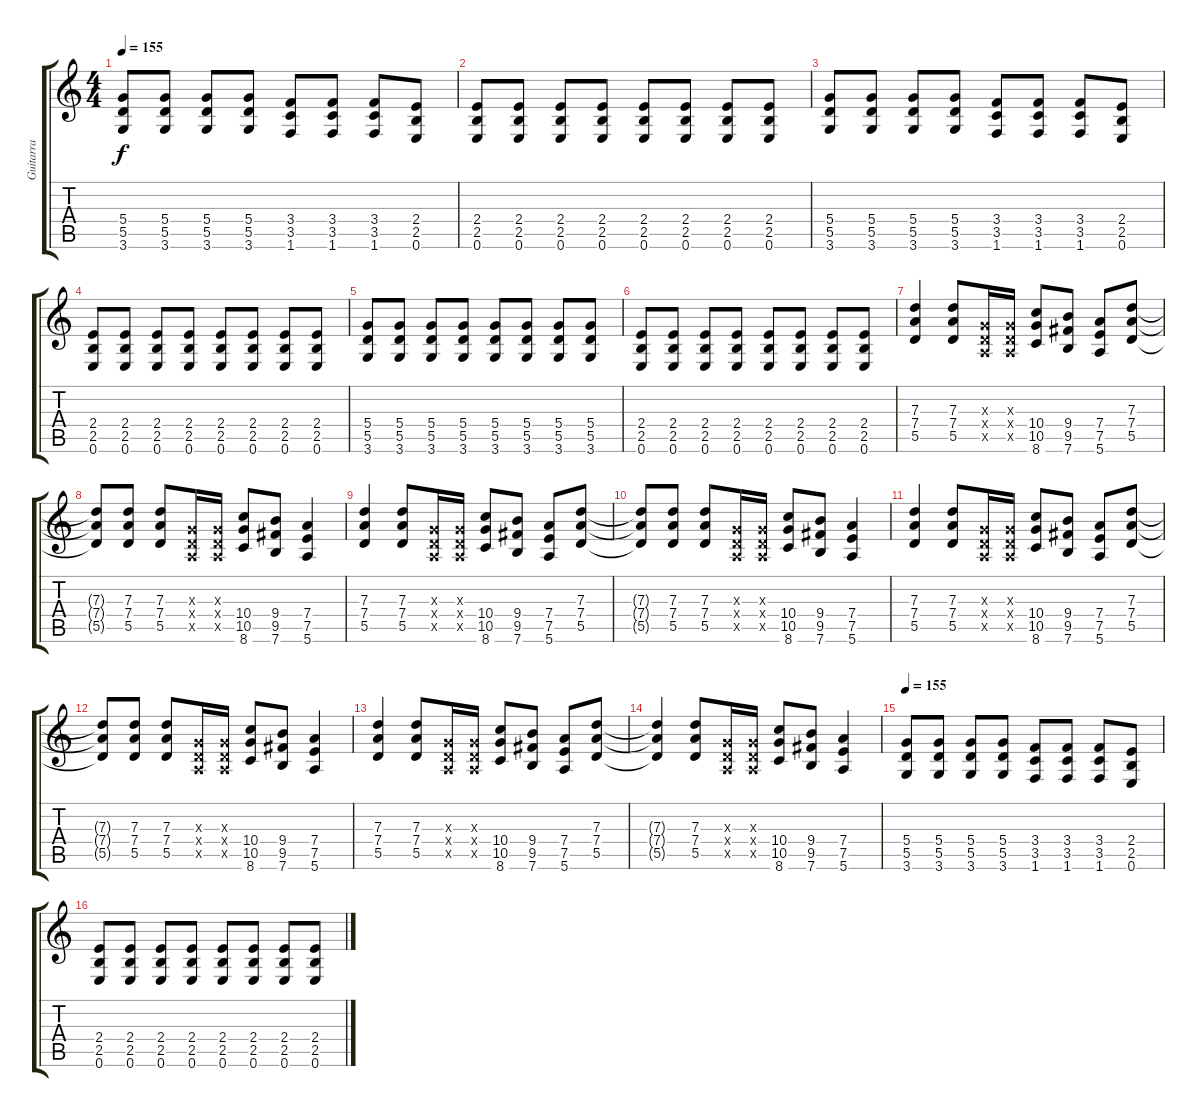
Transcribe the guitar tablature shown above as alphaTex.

\track ("Guitarra" "Guitarra") {instrument distortionguitar}
\staff {score tabs}
\tuning (E4 B3 G3 D3 A2 E2) {hide}
\ts (4 4)
\tempo 155
\clef g2
\ks c
(5.4 5.5 3.6).8{dy f} (5.4 5.5 3.6).8 (5.4 5.5 3.6).8 (5.4 5.5 3.6).8 (3.4 3.5 1.6).8 (3.4 3.5 1.6).8 (3.4 3.5 1.6).8 (2.4 2.5 0.6).8 |
(2.4 2.5 0.6).8 (2.4 2.5 0.6).8 (2.4 2.5 0.6).8 (2.4 2.5 0.6).8 (2.4 2.5 0.6).8 (2.4 2.5 0.6).8 (2.4 2.5 0.6).8 (2.4 2.5 0.6).8 |
(5.4 5.5 3.6).8 (5.4 5.5 3.6).8 (5.4 5.5 3.6).8 (5.4 5.5 3.6).8 (3.4 3.5 1.6).8 (3.4 3.5 1.6).8 (3.4 3.5 1.6).8 (2.4 2.5 0.6).8 |
(2.4 2.5 0.6).8 (2.4 2.5 0.6).8 (2.4 2.5 0.6).8 (2.4 2.5 0.6).8 (2.4 2.5 0.6).8 (2.4 2.5 0.6).8 (2.4 2.5 0.6).8 (2.4 2.5 0.6).8 |
(5.4 5.5 3.6).8 (5.4 5.5 3.6).8 (5.4 5.5 3.6).8 (5.4 5.5 3.6).8 (5.4 5.5 3.6).8 (5.4 5.5 3.6).8 (5.4 5.5 3.6).8 (5.4 5.5 3.6).8 |
(2.4 2.5 0.6).8 (2.4 2.5 0.6).8 (2.4 2.5 0.6).8 (2.4 2.5 0.6).8 (2.4 2.5 0.6).8 (2.4 2.5 0.6).8 (2.4 2.5 0.6).8 (2.4 2.5 0.6).8 |
(7.3 7.4 5.5).4 (7.3 7.4 5.5).8 (0.3{x} 0.4{x} 0.5{x}).16 (0.3{x} 0.4{x} 0.5{x}).16 (10.4 10.5 8.6).8 (9.4 9.5 7.6).8 (7.4 7.5 5.6).8 (7.3 7.4 5.5).8 |
(7.3{t} 7.4{t} 5.5{t}).8 (7.3 7.4 5.5).8 (7.3 7.4 5.5).8 (0.3{x} 0.4{x} 0.5{x}).16 (0.3{x} 0.4{x} 0.5{x}).16 (10.4 10.5 8.6).8 (9.4 9.5 7.6).8 (7.4 7.5 5.6).4 |
(7.3 7.4 5.5).4 (7.3 7.4 5.5).8 (0.3{x} 0.4{x} 0.5{x}).16 (0.3{x} 0.4{x} 0.5{x}).16 (10.4 10.5 8.6).8 (9.4 9.5 7.6).8 (7.4 7.5 5.6).8 (7.3 7.4 5.5).8 |
(7.3{t} 7.4{t} 5.5{t}).8 (7.3 7.4 5.5).8 (7.3 7.4 5.5).8 (0.3{x} 0.4{x} 0.5{x}).16 (0.3{x} 0.4{x} 0.5{x}).16 (10.4 10.5 8.6).8 (9.4 9.5 7.6).8 (7.4 7.5 5.6).4 |
(7.3 7.4 5.5).4 (7.3 7.4 5.5).8 (0.3{x} 0.4{x} 0.5{x}).16 (0.3{x} 0.4{x} 0.5{x}).16 (10.4 10.5 8.6).8 (9.4 9.5 7.6).8 (7.4 7.5 5.6).8 (7.3 7.4 5.5).8 |
(7.3{t} 7.4{t} 5.5{t}).8 (7.3 7.4 5.5).8 (7.3 7.4 5.5).8 (0.3{x} 0.4{x} 0.5{x}).16 (0.3{x} 0.4{x} 0.5{x}).16 (10.4 10.5 8.6).8 (9.4 9.5 7.6).8 (7.4 7.5 5.6).4 |
(7.3 7.4 5.5).4 (7.3 7.4 5.5).8 (0.3{x} 0.4{x} 0.5{x}).16 (0.3{x} 0.4{x} 0.5{x}).16 (10.4 10.5 8.6).8 (9.4 9.5 7.6).8 (7.4 7.5 5.6).8 (7.3 7.4 5.5).8 |
(7.3{t} 7.4{t} 5.5{t}).4 (7.3 7.4 5.5).8 (0.3{x} 0.4{x} 0.5{x}).16 (0.3{x} 0.4{x} 0.5{x}).16 (10.4 10.5 8.6).8 (9.4 9.5 7.6).8 (7.4 7.5 5.6).4 |
\tempo 155
(5.4 5.5 3.6).8 (5.4 5.5 3.6).8 (5.4 5.5 3.6).8 (5.4 5.5 3.6).8 (3.4 3.5 1.6).8 (3.4 3.5 1.6).8 (3.4 3.5 1.6).8 (2.4 2.5 0.6).8 |
(2.4 2.5 0.6).8 (2.4 2.5 0.6).8 (2.4 2.5 0.6).8 (2.4 2.5 0.6).8 (2.4 2.5 0.6).8 (2.4 2.5 0.6).8 (2.4 2.5 0.6).8 (2.4 2.5 0.6).8
